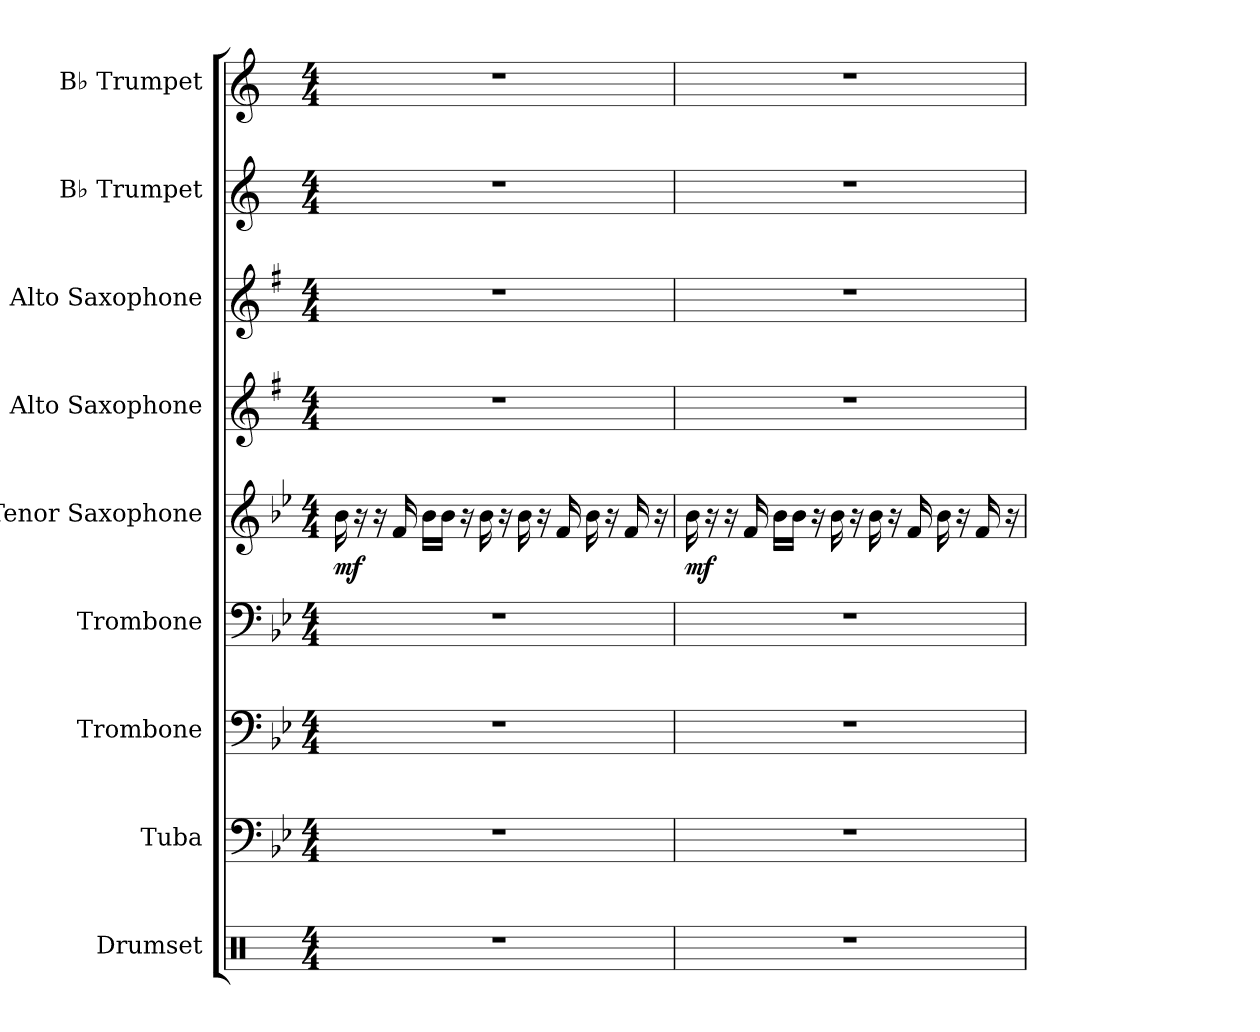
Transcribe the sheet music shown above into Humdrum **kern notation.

**kern	**kern	**kern	**kern	**kern	**dynam	**kern	**kern	**kern	**kern
*part9	*part8	*part7	*part6	*part5	*part5	*part4	*part3	*part2	*part1
*staff9	*staff8	*staff7	*staff6	*staff5	*staff5	*staff4	*staff3	*staff2	*staff1
*I"Drumset	*I"Tuba	*I"Trombone	*I"Trombone	*I"Tenor Saxophone	*	*I"Alto Saxophone	*I"Alto Saxophone	*I"B♭ Trumpet	*I"B♭ Trumpet
*I'D. Set	*I'Tba.	*I'Tbn.	*I'Tbn.	*I'T. Sax.	*	*I'A. Sax.	*I'A. Sax.	*I'B♭ Tpt.	*I'B♭ Tpt.
*clefX	*clefF4	*clefF4	*clefF4	*clefG2	*	*clefG2	*clefG2	*clefG2	*clefG2
*	*	*	*	*ITrd8c14	*	*ITrd5c9	*ITrd5c9	*ITrd1c2	*ITrd1c2
*k[]	*k[b-e-]	*k[b-e-]	*k[b-e-]	*k[b-e-]	*	*k[b-e-]	*k[b-e-]	*k[b-e-]	*k[b-e-]
*M4/4	*M4/4	*M4/4	*M4/4	*M4/4	*	*M4/4	*M4/4	*M4/4	*M4/4
*MM105	*MM105	*MM105	*MM105	*MM105	*	*MM105	*MM105	*MM105	*MM105
=1	=1	=1	=1	=1	=1	=1	=1	=1	=1
!	!	!	!	!	!LO:DY:b	!	!	!	!
1r	1r	1r	1r	16B-\	mf	1r	1r	1r	1r
.	.	.	.	16r	.	.	.	.	.
.	.	.	.	16r	.	.	.	.	.
.	.	.	.	16F/	.	.	.	.	.
.	.	.	.	16B-\LL	.	.	.	.	.
.	.	.	.	16B-\JJ	.	.	.	.	.
.	.	.	.	16r	.	.	.	.	.
.	.	.	.	16B-\	.	.	.	.	.
.	.	.	.	16r	.	.	.	.	.
.	.	.	.	16B-\	.	.	.	.	.
.	.	.	.	16r	.	.	.	.	.
.	.	.	.	16F/	.	.	.	.	.
.	.	.	.	16B-\	.	.	.	.	.
.	.	.	.	16r	.	.	.	.	.
.	.	.	.	16F/	.	.	.	.	.
.	.	.	.	16r	.	.	.	.	.
=2	=2	=2	=2	=2	=2	=2	=2	=2	=2
!	!	!	!	!	!LO:DY:b	!	!	!	!
1r	1r	1r	1r	16B-\	mf	1r	1r	1r	1r
.	.	.	.	16r	.	.	.	.	.
.	.	.	.	16r	.	.	.	.	.
.	.	.	.	16F/	.	.	.	.	.
.	.	.	.	16B-\LL	.	.	.	.	.
.	.	.	.	16B-\JJ	.	.	.	.	.
.	.	.	.	16r	.	.	.	.	.
.	.	.	.	16B-\	.	.	.	.	.
.	.	.	.	16r	.	.	.	.	.
.	.	.	.	16B-\	.	.	.	.	.
.	.	.	.	16r	.	.	.	.	.
.	.	.	.	16F/	.	.	.	.	.
.	.	.	.	16B-\	.	.	.	.	.
.	.	.	.	16r	.	.	.	.	.
.	.	.	.	16F/	.	.	.	.	.
.	.	.	.	16r	.	.	.	.	.
=	=	=	=	=	=	=	=	=	=
*-	*-	*-	*-	*-	*-	*-	*-	*-	*-
